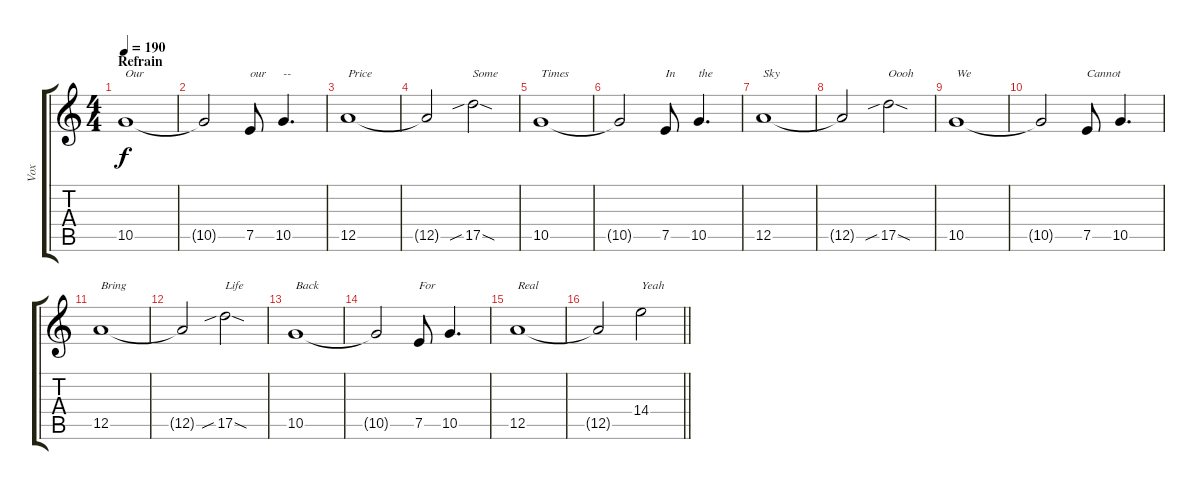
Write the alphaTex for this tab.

\track ("Vox" "Vox") {instrument distortionguitar}
\staff {score tabs}
\tuning (E4 B3 G3 D3 A2 E2) {hide}
\ts (4 4)
\section ("" "Refrain")
\tempo 190
\clef g2
\ks c
10.5.1{txt "Our" dy f} |
10.5{t}.2 7.5.8{txt "our"} 10.5.4{d txt "--"} |
12.5.1{txt "Price"} |
12.5{t}.2 17.5{sib sod}.2{txt "Some"} |
10.5.1{txt "Times"} |
10.5{t}.2 7.5.8{txt "In"} 10.5.4{d txt "the"} |
12.5.1{txt "Sky"} |
12.5{t}.2 17.5{sib sod}.2{txt "Oooh"} |
10.5.1{txt "We"} |
10.5{t}.2 7.5.8{txt "Cannot"} 10.5.4{d} |
12.5.1{txt "Bring"} |
12.5{t}.2 17.5{sib sod}.2{txt "Life"} |
10.5.1{txt "Back"} |
10.5{t}.2 7.5.8{txt "For"} 10.5.4{d} |
12.5.1{txt "Real"} |
\barLineRight lightlight
12.5{t}.2 14.4.2{txt "Yeah"}
